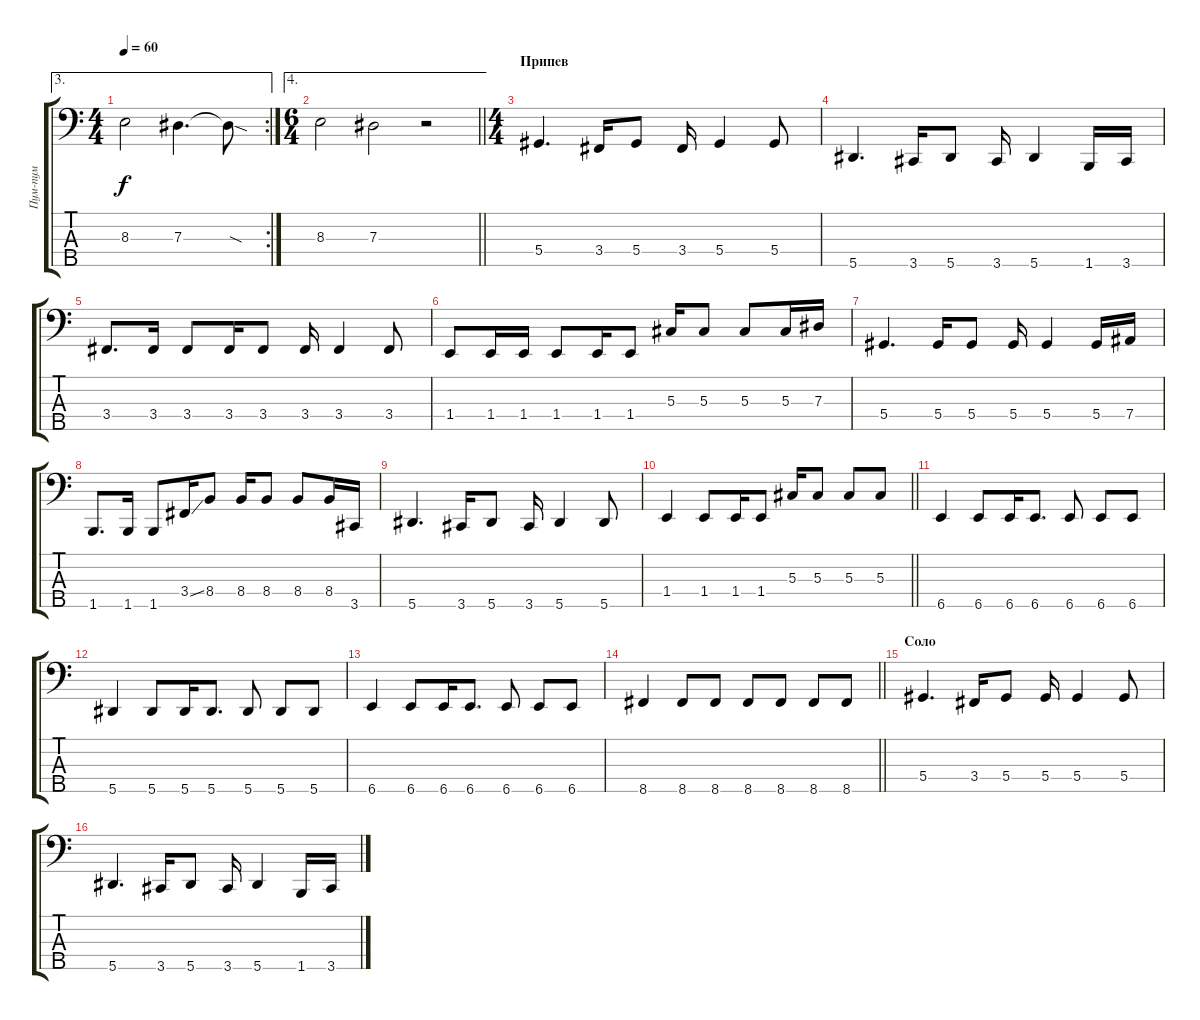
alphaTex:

\track ("Пум-пум" "Пум-пум") {instrument electricbassfinger}
\staff {score tabs}
\tuning (Gb2 Db2 Ab1 Eb1 Bb0) {hide}
\ae 3
\rc 2
\ts (4 4)
\tempo 60
\clef f4
\ks c
8.3.2{dy f} 7.3.4{d} 7.3{sod t}.8 |
\ae 4
\ts (6 4)
\barLineRight lightlight
8.3.2 7.3.2 r.2 |
\ts (4 4)
\section ("" "Припев")
5.4.4{d} 3.4.16 5.4.8 3.4.16 5.4.4 5.4.8 |
5.5.4{d} 3.5.16 5.5.8 3.5.16 5.5.4 1.5.16 3.5.16 |
3.4.8{d} 3.4.16 3.4.8 3.4.16 3.4.8 3.4.16 3.4.4 3.4.8 |
1.4.8 1.4.16 1.4.16 1.4.8 1.4.16 1.4.8 5.3.16 5.3.8 5.3.8 5.3.16 7.3.16 |
5.4.4{d} 5.4.16 5.4.8 5.4.16 5.4.4 5.4.16 7.4.16 |
1.5.8{d} 1.5.16 1.5.8 3.4{ss}.16 8.4.8 8.4.16 8.4.8 8.4.8 8.4.16 3.5.16 |
5.5.4{d} 3.5.16 5.5.8 3.5.16 5.5.4 5.5.8 |
\barLineRight lightlight
1.4.4 1.4.8 1.4.16 1.4.8 5.3.16 5.3.8 5.3.8 5.3.8 |
6.5.4 6.5.8 6.5.16 6.5.8{d} 6.5.8 6.5.8 6.5.8 |
5.5.4 5.5.8 5.5.16 5.5.8{d} 5.5.8 5.5.8 5.5.8 |
6.5.4 6.5.8 6.5.16 6.5.8{d} 6.5.8 6.5.8 6.5.8 |
\barLineRight lightlight
8.5.4 8.5.8 8.5.8 8.5.8 8.5.8 8.5.8 8.5.8 |
\section ("" "Соло")
5.4.4{d} 3.4.16 5.4.8 5.4.16 5.4.4 5.4.8 |
5.5.4{d} 3.5.16 5.5.8 3.5.16 5.5.4 1.5.16 3.5.16
